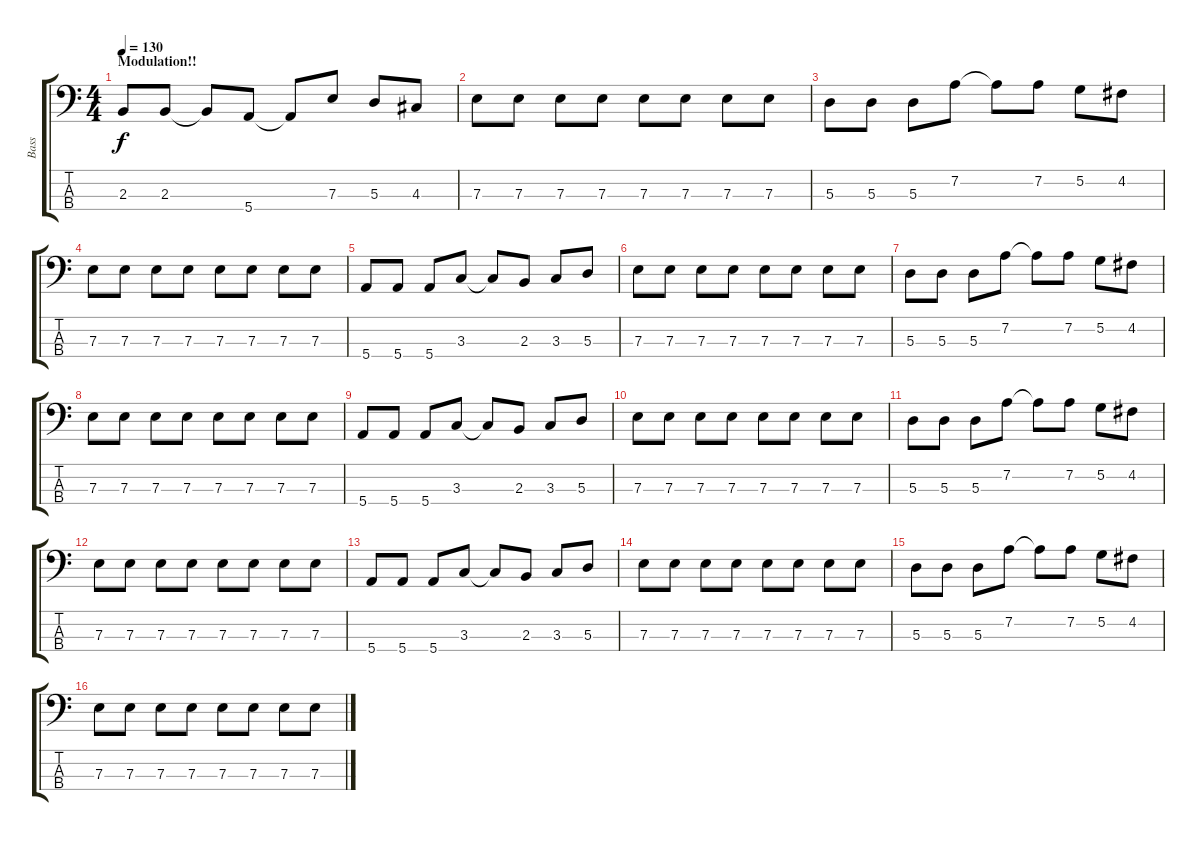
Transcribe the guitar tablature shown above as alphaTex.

\track ("Bass" "Bass") {instrument electricbassfinger}
\staff {score tabs}
\tuning (G2 D2 A1 E1) {hide}
\ts (4 4)
\section ("" "Modulation!!")
\tempo 130
\clef f4
\ks c
2.3.8{dy f} 2.3.8 2.3{t}.8 5.4.8 5.4{t}.8 7.3.8 5.3.8 4.3.8 |
7.3.8 7.3.8 7.3.8 7.3.8 7.3.8 7.3.8 7.3.8 7.3.8 |
5.3.8 5.3.8 5.3.8 7.2.8 7.2{t}.8 7.2.8 5.2.8 4.2.8 |
7.3.8 7.3.8 7.3.8 7.3.8 7.3.8 7.3.8 7.3.8 7.3.8 |
5.4.8 5.4.8 5.4.8 3.3.8 3.3{t}.8 2.3.8 3.3.8 5.3.8 |
7.3.8 7.3.8 7.3.8 7.3.8 7.3.8 7.3.8 7.3.8 7.3.8 |
5.3.8 5.3.8 5.3.8 7.2.8 7.2{t}.8 7.2.8 5.2.8 4.2.8 |
7.3.8 7.3.8 7.3.8 7.3.8 7.3.8 7.3.8 7.3.8 7.3.8 |
5.4.8 5.4.8 5.4.8 3.3.8 3.3{t}.8 2.3.8 3.3.8 5.3.8 |
7.3.8 7.3.8 7.3.8 7.3.8 7.3.8 7.3.8 7.3.8 7.3.8 |
5.3.8 5.3.8 5.3.8 7.2.8 7.2{t}.8 7.2.8 5.2.8 4.2.8 |
7.3.8 7.3.8 7.3.8 7.3.8 7.3.8 7.3.8 7.3.8 7.3.8 |
5.4.8 5.4.8 5.4.8 3.3.8 3.3{t}.8 2.3.8 3.3.8 5.3.8 |
7.3.8 7.3.8 7.3.8 7.3.8 7.3.8 7.3.8 7.3.8 7.3.8 |
5.3.8 5.3.8 5.3.8 7.2.8 7.2{t}.8 7.2.8 5.2.8 4.2.8 |
7.3.8 7.3.8 7.3.8 7.3.8 7.3.8 7.3.8 7.3.8 7.3.8
